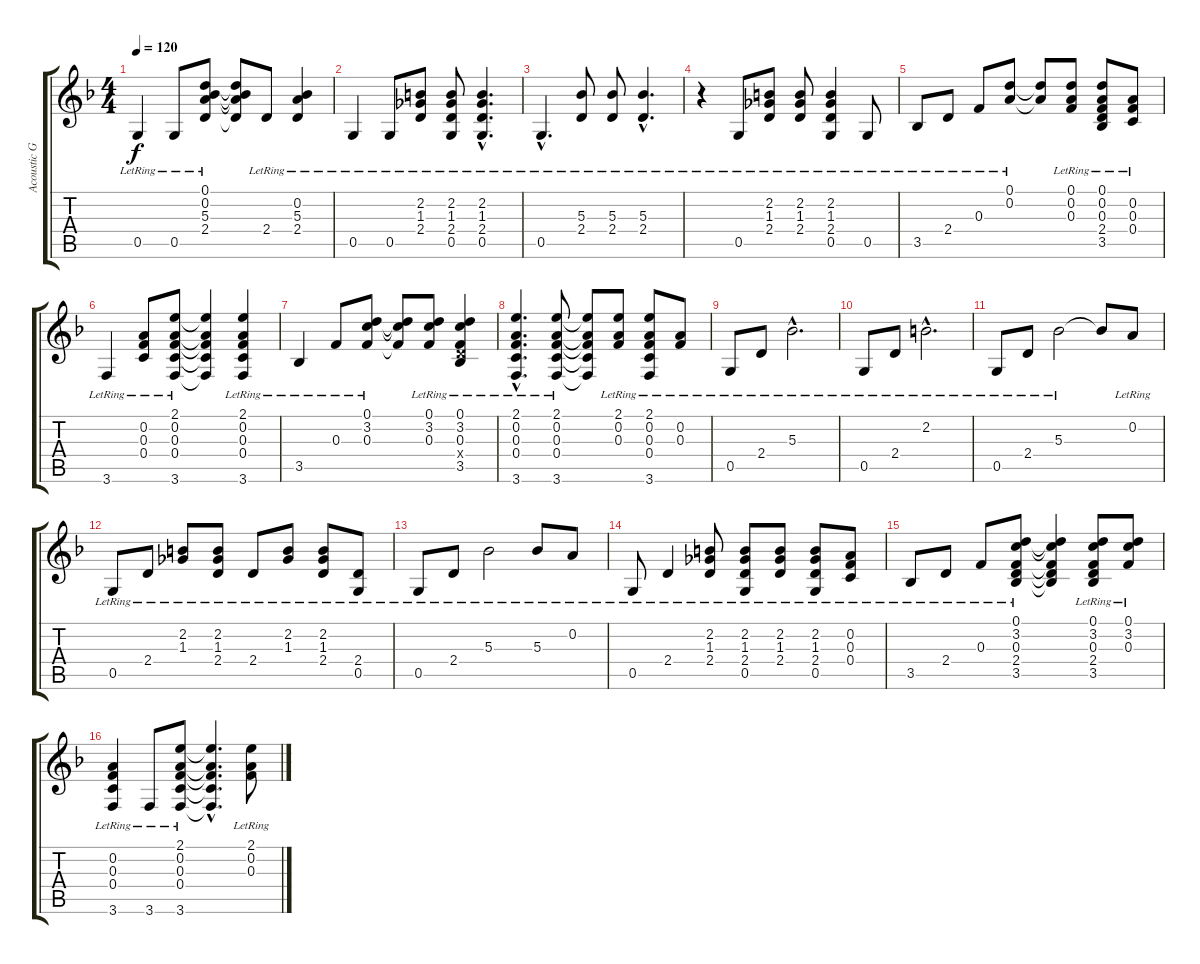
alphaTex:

\track ("Acoustic Guitar 1 (Full Step Down)" "Acoustic G") {instrument acousticguitarnylon}
\staff {score tabs}
\tuning (D4 A3 F3 C3 G2 D2) {hide}
\ts (4 4)
\tempo 120
\clef g2
\ks f
0.5{lr}.4{dy f} 0.5{lr}.8 (0.1{lr} 0.2{lr} 5.3{lr} 2.4{lr}).8 (0.1{t} 0.2{t} 5.3{t} 2.4{t}).8 2.4{lr}.8 (0.2{lr} 5.3{lr} 2.4{lr}).4 |
0.5{lr}.4 0.5{lr}.8 (2.2{lr} 1.3{lr} 2.4{lr}).8 (2.2{lr} 1.3{lr} 2.4{lr} 0.5{lr}).8 (2.2{hac lr} 1.3{hac lr} 2.4{hac lr} 0.5{hac lr}).4{d} |
0.5{hac lr}.4{d} (5.3{lr} 2.4{lr}).8 (5.3{lr} 2.4{lr}).8 (5.3{hac lr} 2.4{hac lr}).4{d} |
r.4 0.5{lr}.8 (2.2{lr} 1.3{lr} 2.4{lr}).8 (2.2{lr} 1.3{lr} 2.4{lr}).8 (2.2{lr} 1.3{lr} 2.4{lr} 0.5{lr}).4 0.5{lr}.8 |
3.5{lr}.8 2.4{lr}.8 0.3{lr}.8 (0.1{lr} 0.2{lr}).8 (0.1{t} 0.2{t}).8 (0.1{lr} 0.2{lr} 0.3{lr}).8 (0.1{lr} 0.2{lr} 0.3{lr} 2.4{lr} 3.5{lr}).8 (0.2{lr} 0.3{lr} 0.4{lr}).8 |
3.6{lr}.4 (0.2{lr} 0.3{lr} 0.4{lr}).8 (2.1{lr} 0.2{lr} 0.3{lr} 0.4{lr} 3.6{lr}).8 (2.1{t} 0.2{t} 0.3{t} 0.4{t} 3.6{t}).4 (2.1{lr} 0.2{lr} 0.3{lr} 0.4{lr} 3.6{lr}).4 |
3.5{lr}.4 0.3{lr}.8 (0.1{lr} 3.2{lr} 0.3{lr}).8 (0.1{t} 3.2{t} 0.3{t}).8 (0.1{lr} 3.2{lr} 0.3{lr}).8 (0.1{lr} 3.2{lr} 0.3{lr} 2.4{x} 3.5{lr}).4 |
(2.1{hac lr} 0.2{hac lr} 0.3{hac lr} 0.4{hac lr} 3.6{hac lr}).4{d} (2.1{lr} 0.2{lr} 0.3{lr} 0.4{lr} 3.6{lr}).8 (2.1{t} 0.2{t} 0.3{t} 0.4{t} 3.6{t}).8 (2.1{lr} 0.2{lr} 0.3{lr}).8 (2.1{lr} 0.2{lr} 0.3{lr} 0.4{lr} 3.6{lr}).8 (0.2{lr} 0.3{lr}).8 |
0.5{lr}.8 2.4{lr}.8 5.3{hac lr}.2{d} |
0.5{lr}.8 2.4{lr}.8 2.2{hac lr}.2{d} |
0.5{lr}.8 2.4{lr}.8 5.3{lr}.2 5.3{t}.8 0.2{lr}.8 |
0.5{lr}.8 2.4{lr}.8 (2.2{lr} 1.3{lr}).8 (2.2{lr} 1.3{lr} 2.4{lr}).8 2.4{lr}.8 (2.2{lr} 1.3{lr}).8 (2.2{lr} 1.3{lr} 2.4{lr}).8 (2.4{lr} 0.5{lr}).8 |
0.5{lr}.8 2.4{lr}.8 5.3{lr}.2 5.3{lr}.8 0.2{lr}.8 |
0.5{lr}.8 2.4{lr}.4 (2.2{lr} 1.3{lr} 2.4{lr}).8 (2.2{lr} 1.3{lr} 2.4{lr} 0.5{lr}).8 (2.2{lr} 1.3{lr} 2.4{lr}).8 (2.2{lr} 1.3{lr} 2.4{lr} 0.5{lr}).8 (0.2{lr} 0.3{lr} 0.4{lr}).8 |
3.5{lr}.8 2.4{lr}.8 0.3{lr}.8 (0.1{lr} 3.2{lr} 0.3{lr} 2.4{lr} 3.5{lr}).8 (0.1{t} 3.2{t} 0.3{t} 2.4{t} 3.5{t}).4 (0.1{lr} 3.2{lr} 0.3{lr} 2.4{lr} 3.5{lr}).8 (0.1{lr} 3.2{lr} 0.3{lr}).8 |
(0.2{lr} 0.3{lr} 0.4{lr} 3.6{lr}).4 3.6{lr}.8 (2.1{lr} 0.2{lr} 0.3{lr} 0.4{lr} 3.6{lr}).8 (2.1{hac t} 0.2{hac t} 0.3{hac t} 0.4{hac t} 3.6{hac t}).4{d} (2.1{lr} 0.2{lr} 0.3{lr}).8
